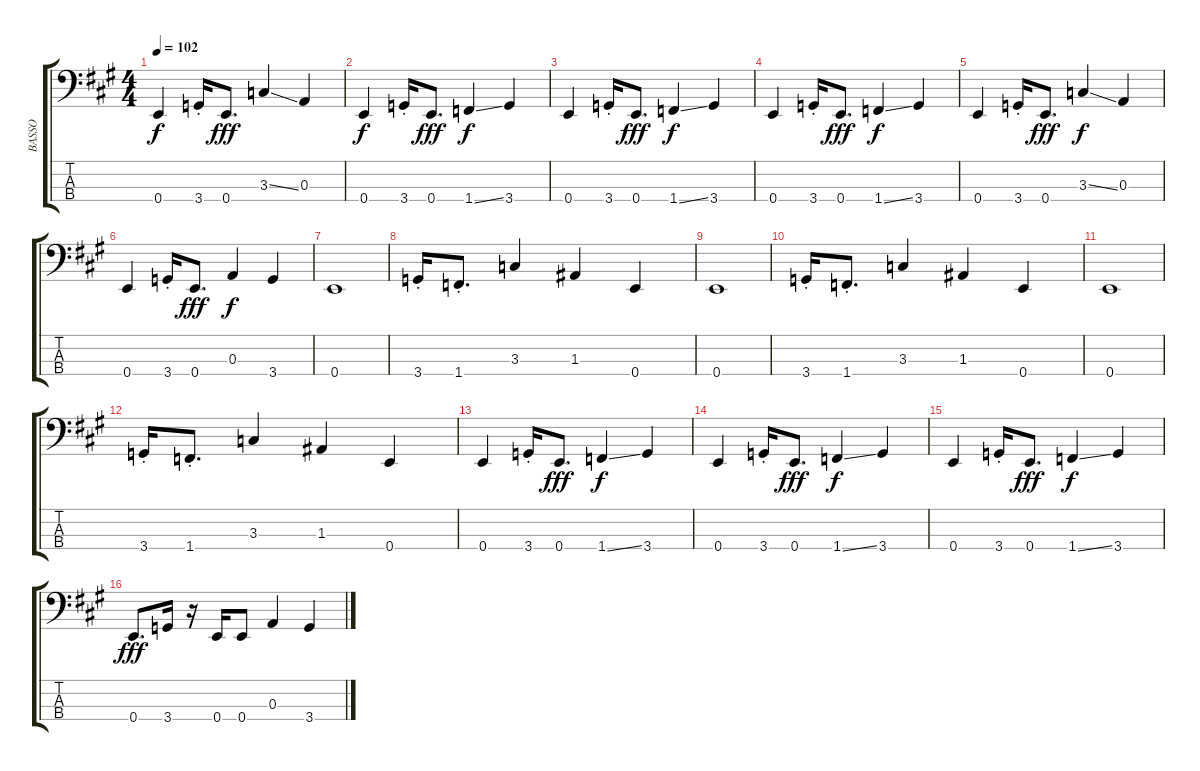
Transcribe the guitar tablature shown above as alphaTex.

\track ("BASSO" "BASSO") {instrument electricbasspick}
\staff {score tabs}
\tuning (G2 D2 A1 E1) {hide}
\ts (4 4)
\tempo 102
\clef f4
\ks a
0.4.4{dy f} 3.4{st}.16 0.4.8{d dy fff} 3.3{ss}.4 0.3.4 |
0.4.4{dy f} 3.4{st}.16 0.4.8{d dy fff} 1.4{ss}.4{dy f} 3.4.4 |
0.4.4 3.4{st}.16 0.4.8{d dy fff} 1.4{ss}.4{dy f} 3.4.4 |
0.4.4 3.4{st}.16 0.4.8{d dy fff} 1.4{ss}.4{dy f} 3.4.4 |
0.4.4 3.4{st}.16 0.4.8{d dy fff} 3.3{ss}.4{dy f} 0.3.4 |
0.4.4 3.4{st}.16 0.4.8{d dy fff} 0.3.4{dy f} 3.4.4 |
0.4.1 |
3.4{st}.16 1.4{st}.8{d} 3.3.4 1.3.4 0.4.4 |
0.4.1 |
3.4{st}.16 1.4{st}.8{d} 3.3.4 1.3.4 0.4.4 |
0.4.1 |
3.4{st}.16 1.4{st}.8{d} 3.3.4 1.3.4 0.4.4 |
0.4.4 3.4{st}.16 0.4.8{d dy fff} 1.4{ss}.4{dy f} 3.4.4 |
0.4.4 3.4{st}.16 0.4.8{d dy fff} 1.4{ss}.4{dy f} 3.4.4 |
0.4.4 3.4{st}.16 0.4.8{d dy fff} 1.4{ss}.4{dy f} 3.4.4 |
0.4.8{d dy fff} 3.4.16 r.16 0.4.16 0.4.8 0.3.4 3.4.4
